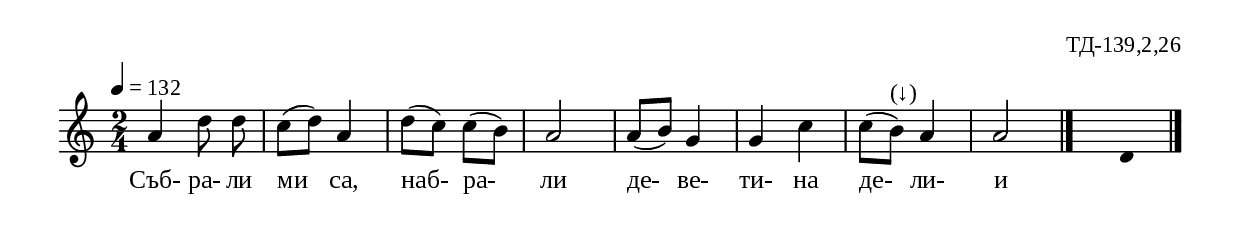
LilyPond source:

%{
TD_139_2_26
%}

\include "td-preamble.ly"

\score {
\relative c'' {
 \tempo 4 = 132
  \time 2/4
 a4 d8 d\noBeam c( d) a4 d8( c) c( b) a2 a8( b) g4 g c c8( b^"(↓)") a4 a2
 \bar "|." 
 s4 \fixB d,4 
 \bar "|."
}
\addlyrics { Съб- ра- ли ми са, наб- ра- ли де- ве- ти- на де- ли- и }
%
\layout {
  indent = #0
  line-width = 190\mm
  ragged-right=##f
}
%
\midi { 
	\context {
		\Score
		tempoWholesPerMinute = #(ly:make-moment 132 4)
		}
	}
}

\header{
  opus = "ТД-139,2,26"
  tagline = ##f
}


